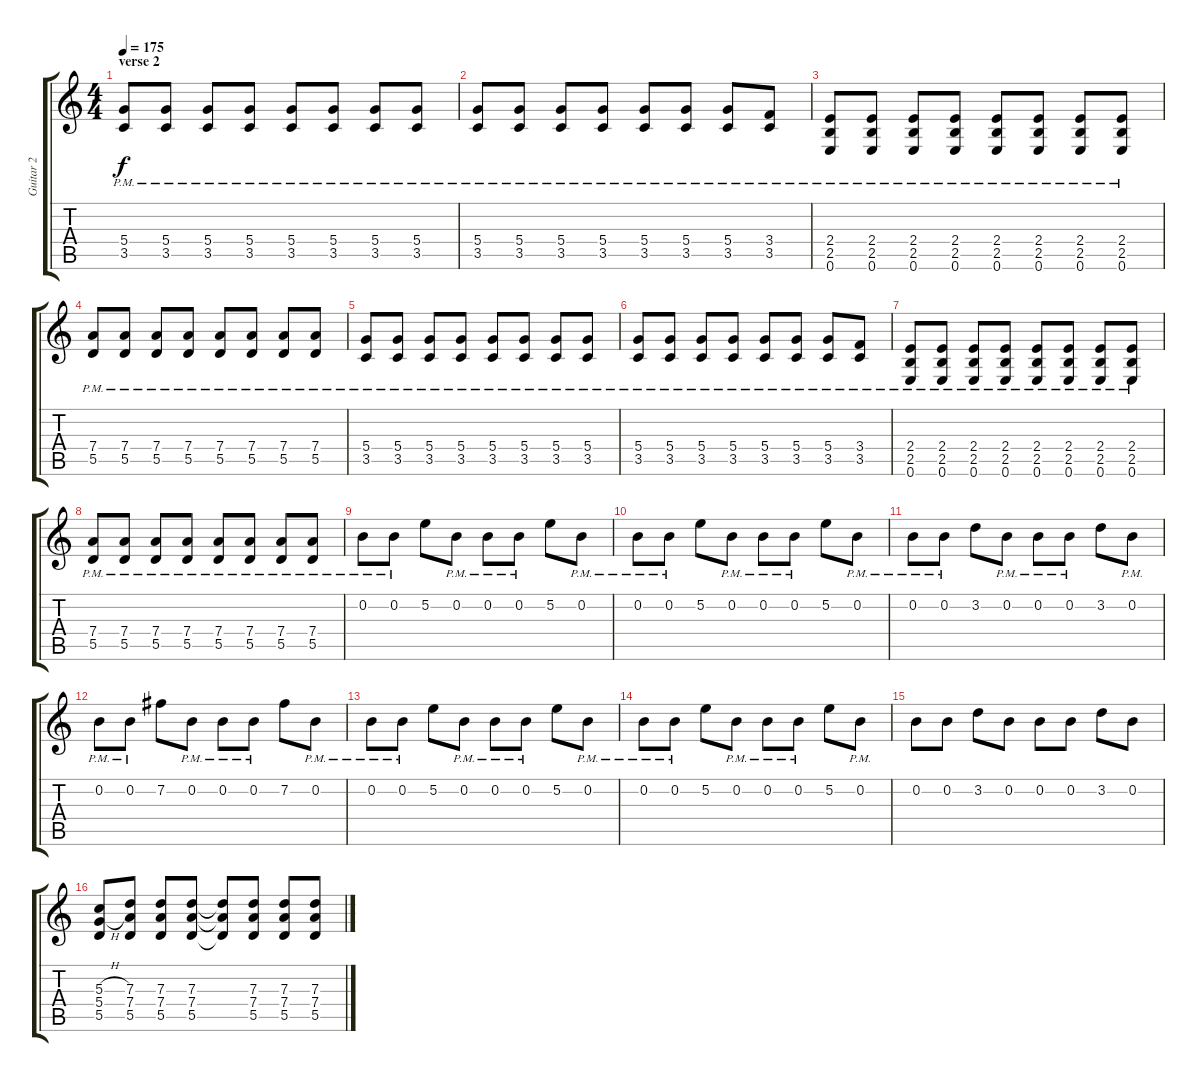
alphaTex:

\track ("Guitar 2" "Guitar 2") {instrument distortionguitar}
\staff {score tabs}
\tuning (E4 B3 G3 D3 A2 E2) {hide}
\ts (4 4)
\section ("" "verse 2")
\tempo 175
\clef g2
\ks c
(5.4{pm} 3.5{pm}).8{dy f} (5.4{pm} 3.5{pm}).8 (5.4{pm} 3.5{pm}).8 (5.4{pm} 3.5{pm}).8 (5.4{pm} 3.5{pm}).8 (5.4{pm} 3.5{pm}).8 (5.4{pm} 3.5{pm}).8 (5.4{pm} 3.5{pm}).8 |
(5.4{pm} 3.5{pm}).8 (5.4{pm} 3.5{pm}).8 (5.4{pm} 3.5{pm}).8 (5.4{pm} 3.5{pm}).8 (5.4{pm} 3.5{pm}).8 (5.4{pm} 3.5{pm}).8 (5.4{pm} 3.5{pm}).8 (3.4{pm} 3.5{pm}).8 |
(2.4{pm} 2.5{pm} 0.6{pm}).8 (2.4{pm} 2.5{pm} 0.6{pm}).8 (2.4{pm} 2.5{pm} 0.6{pm}).8 (2.4{pm} 2.5{pm} 0.6{pm}).8 (2.4{pm} 2.5{pm} 0.6{pm}).8 (2.4{pm} 2.5{pm} 0.6{pm}).8 (2.4{pm} 2.5{pm} 0.6).8 (2.4{pm} 2.5{pm} 0.6{pm}).8 |
(7.4{pm} 5.5{pm}).8 (7.4{pm} 5.5{pm}).8 (7.4{pm} 5.5{pm}).8 (7.4{pm} 5.5{pm}).8 (7.4{pm} 5.5{pm}).8 (7.4{pm} 5.5{pm}).8 (7.4{pm} 5.5{pm}).8 (7.4{pm} 5.5{pm}).8 |
(5.4{pm} 3.5{pm}).8 (5.4{pm} 3.5{pm}).8 (5.4{pm} 3.5{pm}).8 (5.4{pm} 3.5{pm}).8 (5.4{pm} 3.5{pm}).8 (5.4{pm} 3.5{pm}).8 (5.4{pm} 3.5{pm}).8 (5.4{pm} 3.5{pm}).8 |
(5.4{pm} 3.5{pm}).8 (5.4{pm} 3.5{pm}).8 (5.4{pm} 3.5{pm}).8 (5.4{pm} 3.5{pm}).8 (5.4{pm} 3.5{pm}).8 (5.4{pm} 3.5{pm}).8 (5.4{pm} 3.5{pm}).8 (3.4{pm} 3.5{pm}).8 |
(2.4{pm} 2.5{pm} 0.6{pm}).8 (2.4{pm} 2.5{pm} 0.6{pm}).8 (2.4{pm} 2.5{pm} 0.6{pm}).8 (2.4{pm} 2.5{pm} 0.6{pm}).8 (2.4{pm} 2.5{pm} 0.6{pm}).8 (2.4{pm} 2.5{pm} 0.6{pm}).8 (2.4{pm} 2.5{pm} 0.6).8 (2.4{pm} 2.5{pm} 0.6{pm}).8 |
(7.4{pm} 5.5{pm}).8 (7.4{pm} 5.5{pm}).8 (7.4{pm} 5.5{pm}).8 (7.4{pm} 5.5{pm}).8 (7.4{pm} 5.5{pm}).8 (7.4{pm} 5.5{pm}).8 (7.4{pm} 5.5{pm}).8 (7.4{pm} 5.5{pm}).8 |
0.2{pm}.8 0.2{pm}.8 5.2.8 0.2{pm}.8 0.2{pm}.8 0.2{pm}.8 5.2.8 0.2{pm}.8 |
0.2{pm}.8 0.2{pm}.8 5.2.8 0.2{pm}.8 0.2{pm}.8 0.2{pm}.8 5.2.8 0.2{pm}.8 |
0.2{pm}.8 0.2{pm}.8 3.2.8 0.2{pm}.8 0.2{pm}.8 0.2{pm}.8 3.2.8 0.2{pm}.8 |
0.2{pm}.8 0.2{pm}.8 7.2.8 0.2{pm}.8 0.2{pm}.8 0.2{pm}.8 7.2.8 0.2{pm}.8 |
0.2{pm}.8 0.2{pm}.8 5.2.8 0.2{pm}.8 0.2{pm}.8 0.2{pm}.8 5.2.8 0.2{pm}.8 |
0.2{pm}.8 0.2{pm}.8 5.2.8 0.2{pm}.8 0.2{pm}.8 0.2{pm}.8 5.2.8 0.2{pm}.8 |
0.2.8 0.2.8 3.2.8 0.2.8 0.2.8 0.2.8 3.2.8 0.2.8 |
(5.3{h} 5.4{h} 5.5).8 (7.3 7.4 5.5).8 (7.3 7.4 5.5).8 (7.3 7.4 5.5).8 (7.3{t} 7.4{t} 5.5{t}).8 (7.3 7.4 5.5).8 (7.3 7.4 5.5).8 (7.3 7.4 5.5).8
